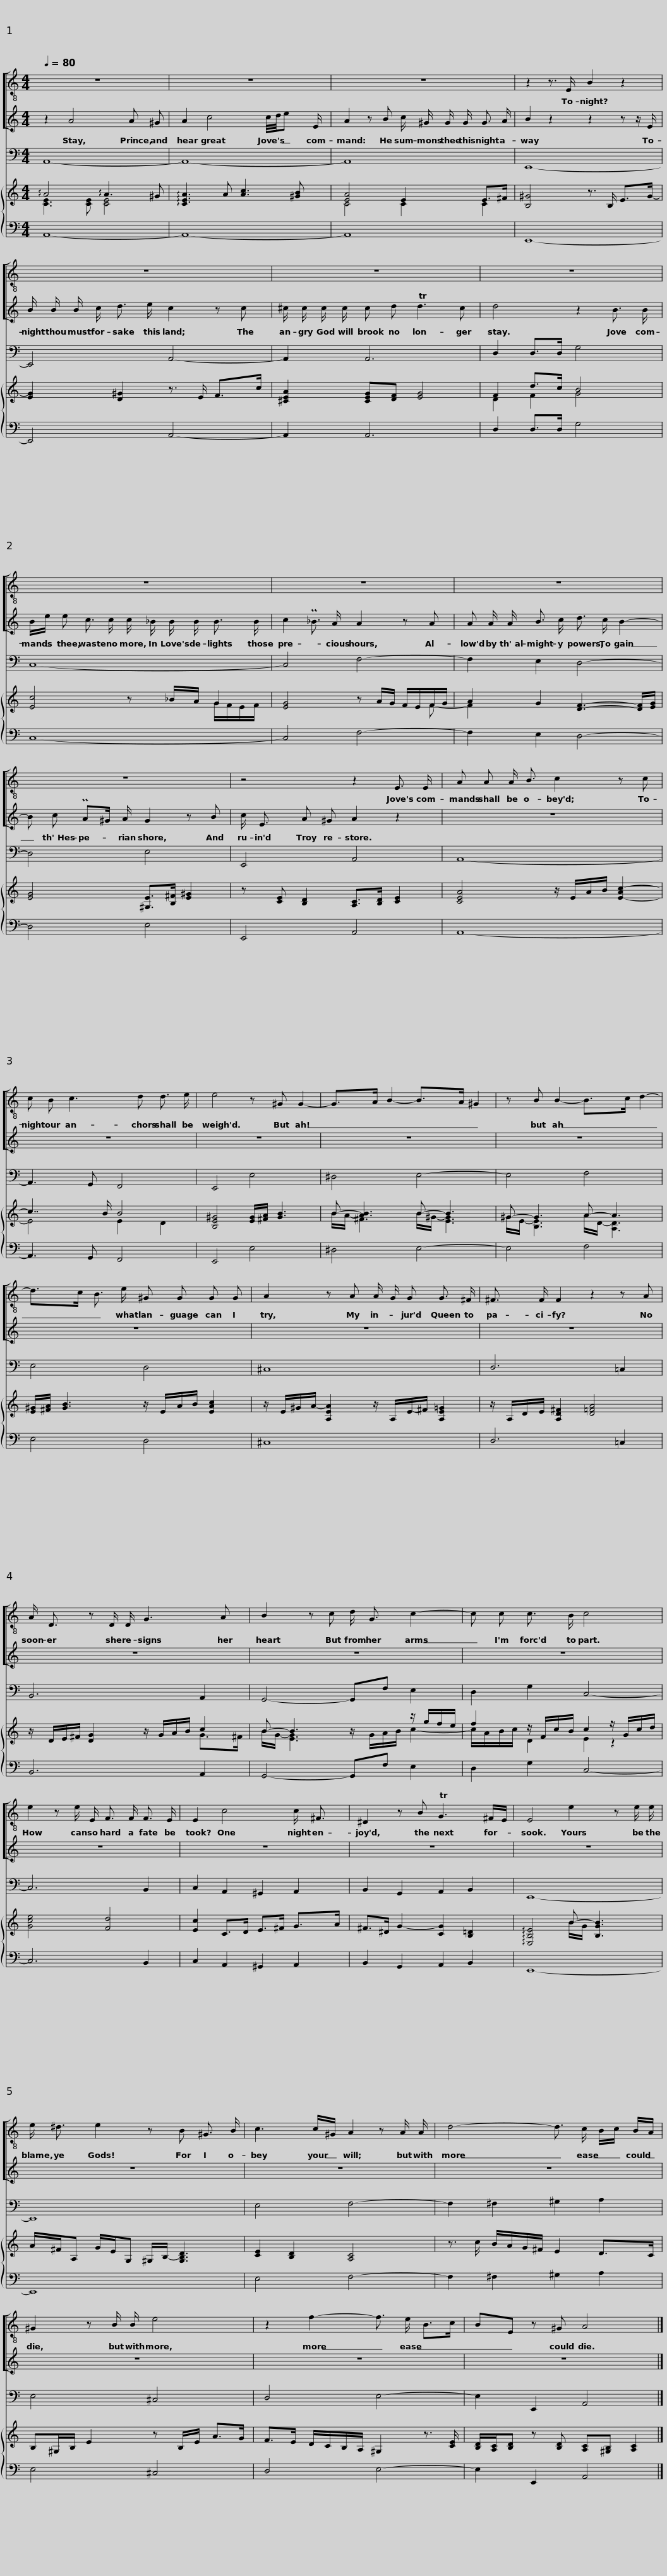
X:1
%%score [ 1 2 ] 3 { ( 4 5 ) 6 }
L:1/8
Q:1/4=80
M:4/4
I:linebreak $
K:C
V:1 treble-8
V:2 treble
V:3 bass
V:4 treble
V:5 treble
V:6 bass
V:1
 z8 | z8 | z8 |$ z2 z3/2 E/ B2 z2 | z8 |$ %5
 z8 | z8 |$ z8 | z8 |$ z8 | %10
 z8 |$ z4 z2 E3/2 E/ | A A A/ B3/2 c2 z c |$ c B c3 d d3/2 e/ | e4 z ^G G2- | %15
 G>A B2- B>A ^G2 |$ z B B2- B>c d2- | d>c B3/2 e/ ^G G G G |$ A2 z A A/ G/ G G3/2 ^F/ | ^F3/2 F/ F2 z2 z A | %20
 A/ D3/2 z D/ D/ G3 A |$ B2 z c d/ G3/2 c2- | c c c3/2 B/ c4 | e2 z e/ E/ F3/2 F/ F3/2 E/ |$ E2 c4 c/ ^F3/2 | %25
 ^D2 z B TG3 ^F/E/ | E4 e2 z e/ e/ |$ e/ ^d3/2 e2 z B ^G3/2 B/ | c3 c/^G/ A2 z A/ A/ | d4- d3/2 c/ B/c/ B/A/ |$ %30
 ^G2 z B/ B/ e4 | z2 f2- f3/2 e/ B>c | BE z ^G A4 |] %33
V:2
 z2 A4 A ^G | A2 c4 c/4d/4e E/ | A2 z B c/ ^G/ G/ G/ G3/2 A/ |$ B2 z2 z2 z z/ E/ | B/ B/ B/ c/ d3/2 e/ c2 z c |$ %5
 ^c/ c/ c/ c/ c d Td3 c | d4 z2 B3/2 B/ |$ B/e/ e c3/2 c/ c/ _B/ B/ B/ B3/2 B/ | c2 P_B3/2 A/ A2 z A |$ A A/ A/ B3/2 c/ d3/2 c/ B2- | %10
 B c PA^G/ A/ G2 z B |$ c/ E3/2 A ^G A2 z2 | z8 |$ z8 | z8 | %15
 z8 |$ z8 | z8 |$ z8 | z8 | %20
 z8 |$ z8 | z8 | z8 |$ z8 | %25
 z8 | z8 |$ z8 | z8 | z8 |$ %30
 z8 | z8 | z8 |] %33
V:3
 A,,8- | A,,8- | A,,8 |$ E,,8- | E,,4 A,,4- |$ %5
 A,,2 A,,6 | D,2 D,>D, G,4 |$ C,8- | C,4 F,4- |$ F,2 E,2 D,4- | %10
 D,4 E,4 |$ E,,4 A,,4 | A,,8- |$ A,,3 G,, F,,4 | E,,4 E,4 | %15
 ^D,4 E,4- |$ E,4 F,4 | E,4 D,4 |$ ^C,8 | D,6 =C,2 | %20
 B,,6 A,,2 |$ G,,4- G,,F, E,2 | D,2 G,2 C,4- | C,6 B,,2 |$ C,2 A,,2 ^G,,2 A,,2 | %25
 B,,2 G,,2 A,,2 B,,2 | E,,8- |$ E,,8 | E,4 F,4- | F,2 ^F,2 ^G,2 A,2 |$ %30
 E,4 ^C,4 | D,4 E,4- | E,2 E,,2 A,,4 |] %33
V:4
 !arpeggio!A4 !arpeggio!A3 ^G | !arpeggio![CEA]3 A [Ac]3 [^GB] | [EA]4 E2 E>^F |$ [B,^G]4 z3/2 B,/ E>G- | [EG]2 [D^G]2 z3/2 E/ F>c |$ %5
 [^CEA]2 [CEG][DF] [EG]4 | F2 d>c B4 |$ [Ec]4 z _B/A/ G2 | [EG]4 z A/G/ F/E/F/G/ |$ A2 G2 [DF]3- [DF]/[EG]/ | %10
 [EG]4 [^G,E]>[B,^F] [E^G]2 |$ z [CE] [B,D]2 [A,C]>[B,D] [CE]2 | [CEA]4 z/ E/-A/-B/ [E-Ac-]2 |$ c7/2 B/ B4 | [B,E^G]4 [EG]/[^FA]/ [GB]3 | %15
 B- [AB]3 B- B3 |$ ^G- G3 A- A3 | [E^G]/[^FA]/ [GB]3 z/ E/-A/-B/ [EAc]2 |$ z/ E/-^G/A/- [A,EA]2 z/ A,/-E/-^F/ [A,E=G]2 | z/ A,/-D/-E/ [A,D^F]2 [D=FA]4 | %20
 z/ D/-E/^F/ [DG]2 z/ G/-A/B/ c2 |$ B- B3 x2 z/ g/f/e/ | f2 z/ F/c/B/ c2 z/ G/-c/-d/ | [Gce]4 [Fd]4 |$ [Ec]2 C>D E>^F G>A | %25
 ^F>^D G2- [CG]2 [B,=D]2 | !arpeggio![E,B,E]4 B- [B,GB]3 |$ A/^F/A, G/E/G, ^G,/-B,/- [G,B,D]3 | [CE]2 [B,D]2 [A,C]4 | z3/2 c/ B/A/G/^F/ E2 D>C |$ %30
 B,^G,/B,/ E2 z B,/E/ A>G | F>E D/C/B,/A,/ ^G,2 z3/2 [CE]/ | [B,D]/[A,C]/[B,D] z [B,D] [A,C][^G,B,] [A,C]2 |] %33
V:5
 [CE]3 [CE] [CE]4 | x8 | C4 C2 C2 |$ x8 | x8 |$ %5
 x8 | D2 F2 G4 |$ x6 G/-F/E/F/ | x7 F- |$ F2 x6 | %10
 x8 |$ x8 | x8 |$ E4 E2 D2 | x8 | %15
 B/A/- ^F3 B/^G/- [EG]3 |$ ^G/E/- [B,E]3 A/D/- [A,D]3 | x8 |$ x8 | x8 | %20
 x6 G>^F |$ B/G/- [EG]3 z/ G/A/B/ c2- | c/A/B/c/ D2 E2 z2 | x8 |$ x8 | %25
 x8 | x4 B/G/- x3 |$ x8 | x8 | x8 |$ %30
 x8 | x8 | x8 |] %33
V:6
 A,,8- | A,,8- | A,,8 |$ E,,8- | E,,4 A,,4- |$ %5
 A,,2 A,,6 | D,2 D,>D, G,4 |$ C,8- | C,4 F,4- |$ F,2 E,2 D,4- | %10
 D,4 E,4 |$ E,,4 A,,4 | A,,8- |$ A,,3 G,, F,,4 | E,,4 E,4 | %15
 ^D,4 E,4- |$ E,4 F,4 | E,4 D,4 |$ ^C,8 | D,6 =C,2 | %20
 B,,6 A,,2 |$ G,,4- G,,F, E,2 | D,2 G,2 C,4- | C,6 B,,2 |$ C,2 A,,2 ^G,,2 A,,2 | %25
 B,,2 G,,2 A,,2 B,,2 | E,,8- |$ E,,8 | E,4 F,4- | F,2 ^F,2 ^G,2 A,2 |$ %30
 E,4 ^C,4 | D,4 E,4- | E,2 E,,2 A,,4 |] %33
